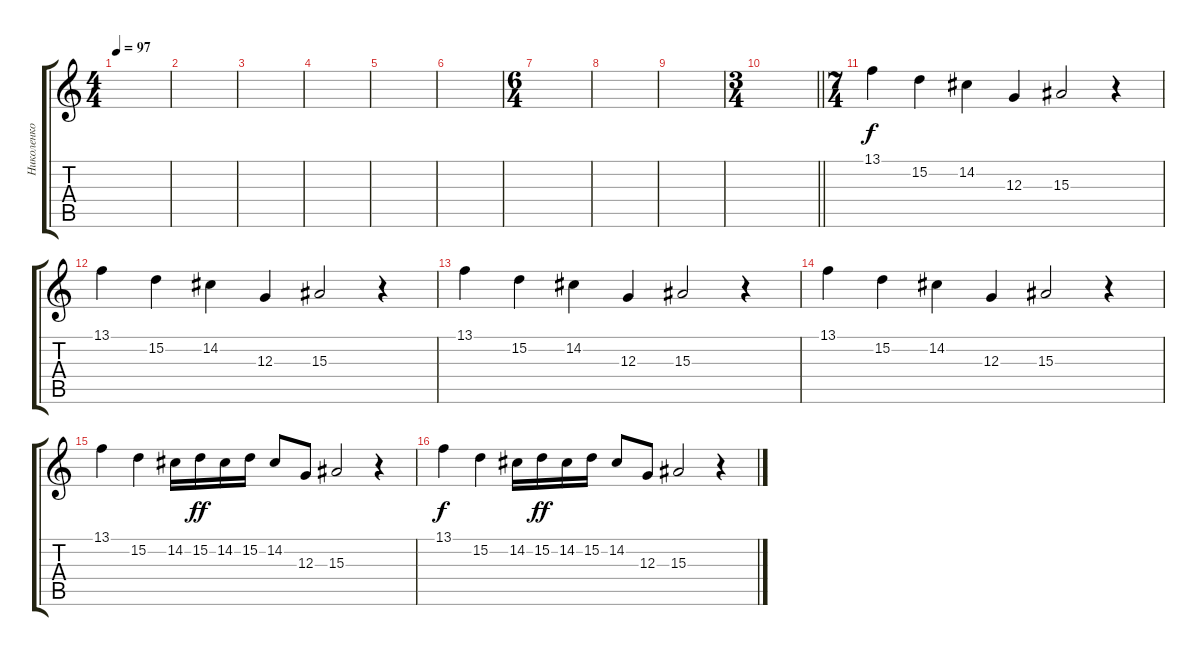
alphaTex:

\track ("Николенко" "Николенко") {instrument panflute}
\staff {score tabs}
\tuning (E4 B3 G3 D3 A2 E2) {hide}
\ts (4 4)
\tempo 97
\clef g2
\ks c
|
|
|
|
|
|
\ts (6 4)
|
|
|
\ts (3 4)
\barLineRight lightlight
|
\ts (7 4)
13.1.4{dy f} 15.2.4 14.2.4 12.3.4 15.3.2 r.4 |
13.1.4 15.2.4 14.2.4 12.3.4 15.3.2 r.4 |
13.1.4 15.2.4 14.2.4 12.3.4 15.3.2 r.4 |
13.1.4 15.2.4 14.2.4 12.3.4 15.3.2 r.4 |
13.1.4 15.2.4 14.2.16 15.2.16{dy ff} 14.2.16 15.2.16 14.2.8 12.3.8 15.3.2 r.4 |
13.1.4{dy f} 15.2.4 14.2.16 15.2.16{dy ff} 14.2.16 15.2.16 14.2.8 12.3.8 15.3.2 r.4
